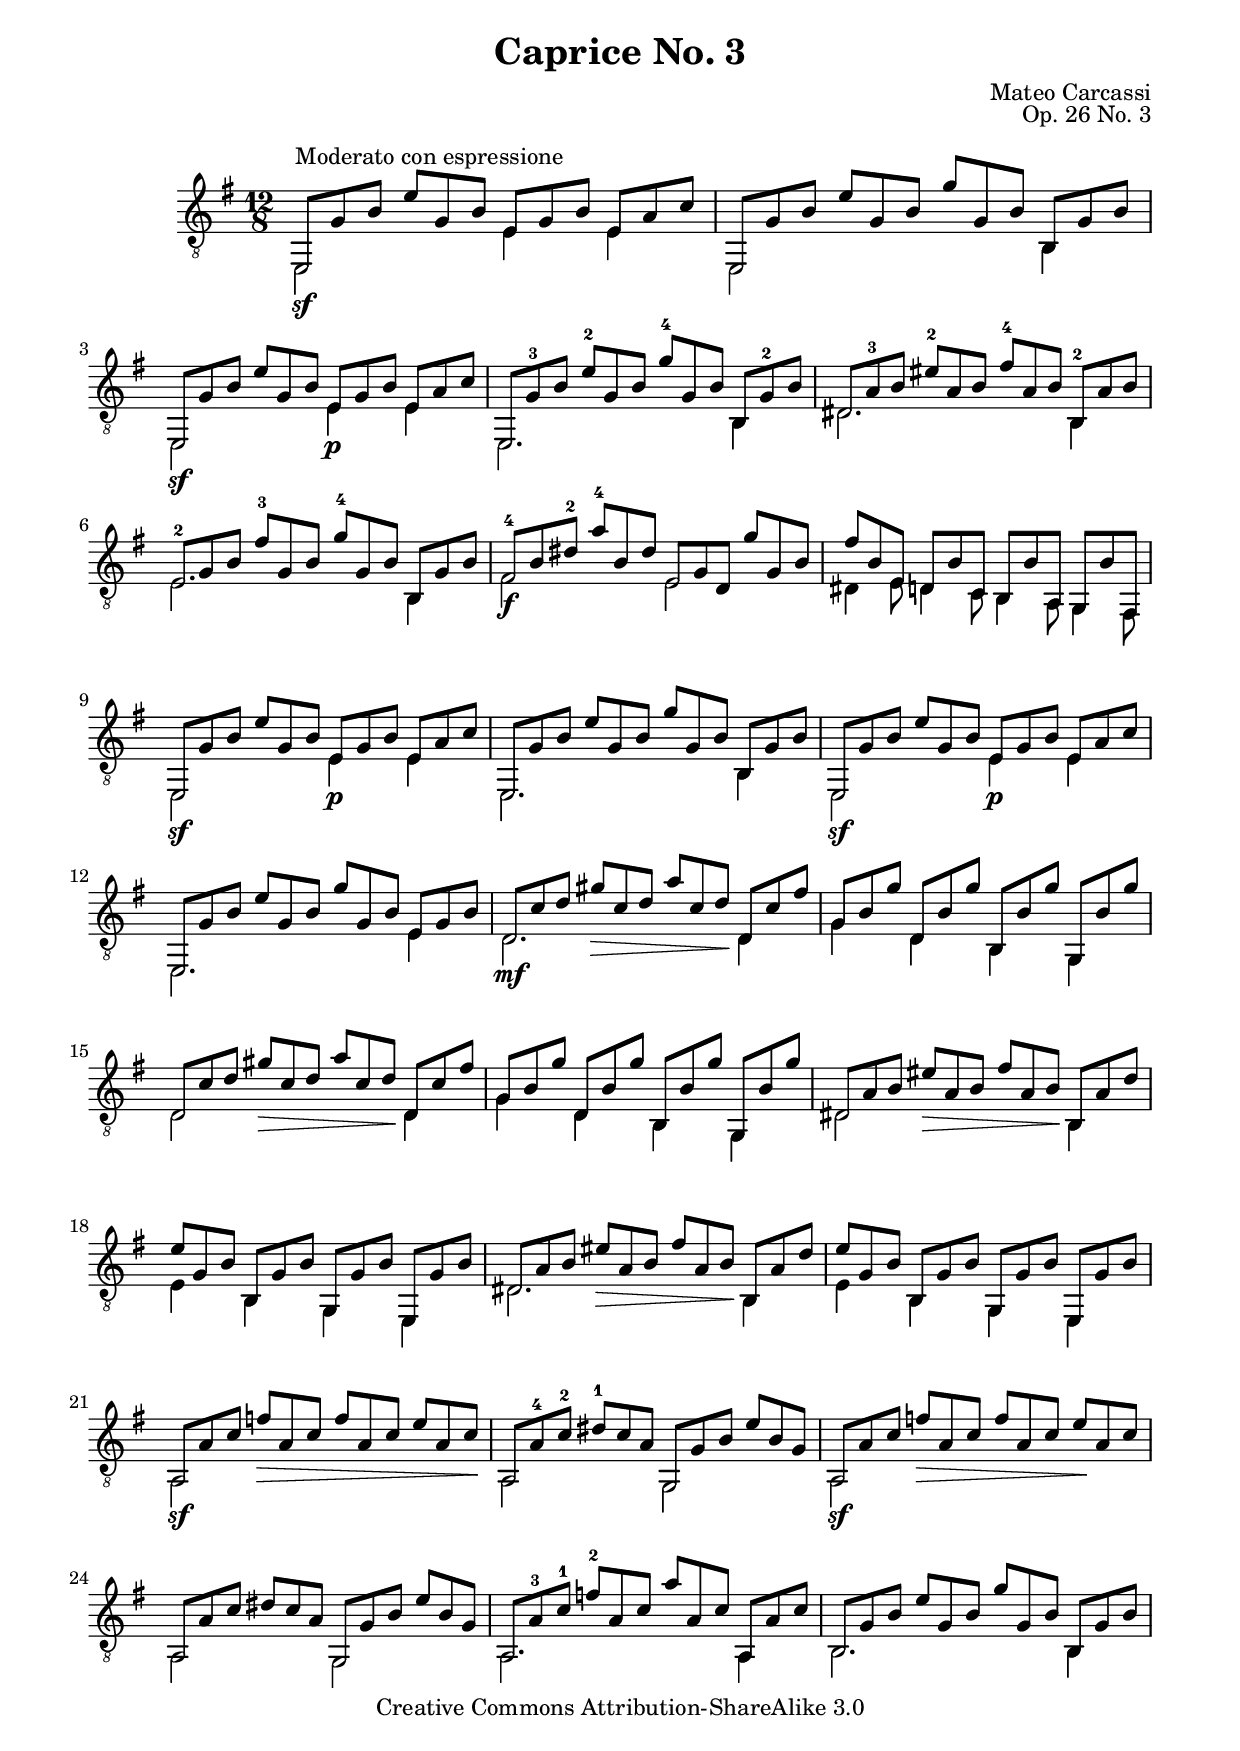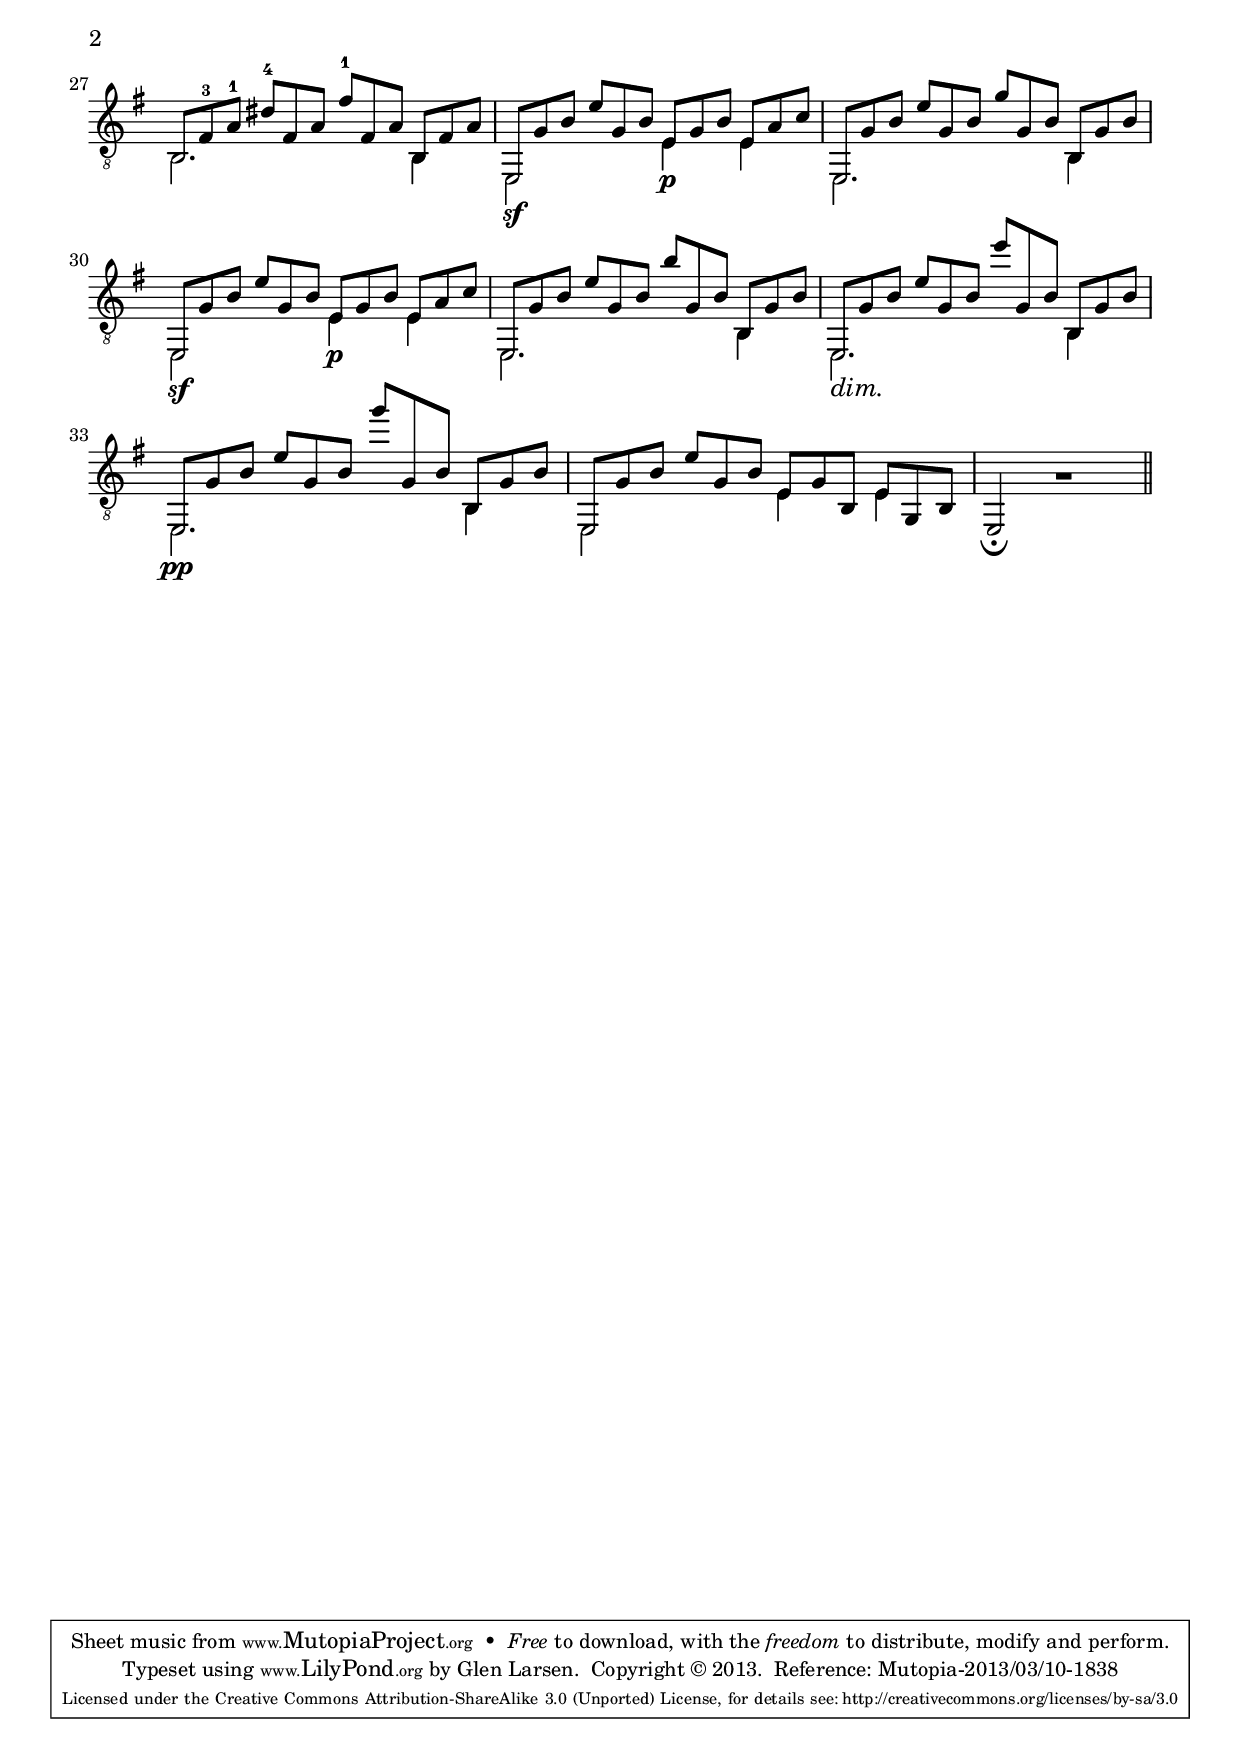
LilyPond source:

\version "2.16.1"

\header {
  title = "Caprice No. 3"
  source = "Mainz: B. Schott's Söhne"
  % Statens musikbibliotek - The Music Library of Sweden
  % Boije 91
  composer = "Mateo Carcassi"
  opus = "Op. 26 No. 3"
  year = "ca. 1827"
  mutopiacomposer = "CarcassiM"
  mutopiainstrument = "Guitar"
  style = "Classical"
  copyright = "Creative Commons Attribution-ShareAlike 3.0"
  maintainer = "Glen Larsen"
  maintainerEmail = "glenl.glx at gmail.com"
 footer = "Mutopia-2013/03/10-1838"
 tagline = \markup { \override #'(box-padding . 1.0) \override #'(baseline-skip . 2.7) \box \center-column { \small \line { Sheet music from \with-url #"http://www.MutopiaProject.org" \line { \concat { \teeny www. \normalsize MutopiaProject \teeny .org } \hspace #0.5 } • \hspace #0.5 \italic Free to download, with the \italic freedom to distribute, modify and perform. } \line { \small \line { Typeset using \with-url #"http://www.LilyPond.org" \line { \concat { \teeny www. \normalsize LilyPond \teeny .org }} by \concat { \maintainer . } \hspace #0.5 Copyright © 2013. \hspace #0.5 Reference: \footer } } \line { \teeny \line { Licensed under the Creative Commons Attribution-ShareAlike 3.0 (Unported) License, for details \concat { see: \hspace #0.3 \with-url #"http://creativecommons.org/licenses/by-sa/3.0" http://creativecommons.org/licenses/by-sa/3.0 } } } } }
}

\paper {
  line-width = 18.0\cm
  markup-system-spacing #'padding = #2
%{ uncomment for note entry
  ragged-bottom = ##t
  ragged-last = ##t
%}
}

commonVar = {
  \override Score.RehearsalMark #'break-align-symbols = #'(clef)
  \override TextSpanner #'staff-padding = #6
  \mergeDifferentlyHeadedOn
  \mergeDifferentlyDottedOn
}

\layout {
  \context {
    \Voice
    \override StringNumber #'stencil = ##f
  }
}


upperVoice = \relative c, {
  \voiceOne
  e8^\markup{"Moderato con espressione"} g' b e g, b e, g b e, a c |
  e,,8 g' b e g, b g' g, b b, g' b |
  e,,8 g' b e g, b e, g b e, a c |
  \barNumberCheck #4
  e,,8 g'-3 b e-2 g, b g'-4 g, b b, g'-2 b |
  dis,8 a'-3 b eis-2 a, b fis'-4 a, b b,-2 a' b |
  e,8-2 g b fis'-3 g, b g'-4 g, b b, g' b |
  fis8-4 b\3 dis-2 a'-4 b,\3 dis e, g d\5 g' g, b |
  \barNumberCheck #8
  fis'8 b, e, d b' c, b b' a, g b' fis, |
  e8 g' b e g, b e, g b e, a c |
  e,,8 g' b e g, b g' g, b b, g' b |
  e,,8 g' b e g, b e, g b e, a c |
  \barNumberCheck #12
  e,,8 g' b e g, b g' g, b e, g b |
  d,8\mf c'\3 d gis\> c,\3 d a' c,\3 d\! d, c' fis |
  g,8 b g' d, b' g' b,, b' g' g,, b' g' |
  d,8 c'\3 d gis\> c,\3 d a' c,\3 d\! d, c' fis |
  \barNumberCheck #16
  g,8 b g' d, b' g' b,, b' g' g,, b' g' |
  d,8 a' b eis\> a, b fis' a, b\! b, a' d |
  e8 g, b b, g' b g, g' b e,, g' b |
  d,8 a' b eis\> a, b fis' a, b\! b, a' d |
  \barNumberCheck #20
  e8 g, b b, g' b g, g' b e,, g' b |
  a,8\sf a' c f\> a, c f a, c e a, c\! |
  a,8 a'-4\4 c-2\3 dis-1 c\3 a\4 g, g' b e b g |
  a,8\sf a' c f\> a, c f a, c e\! a, c |
  \barNumberCheck #24
  a,8 a' c dis c a g, g' b e b g |
  a,8 a'-3 c-1 f-2 a, c a' a, c a, a' c |
  b,8 g' b e g, b g' g, b b, g' b |
  b,8 fis'-3 a-1 dis-4 fis, a fis'-1 fis, a b, fis' a |
  \barNumberCheck #28
  e,8\sf g' b e g, b e,\p g b e, a c |
  e,,8 g' b e g, b g' g, b b, g' b |
  e,,8\sf g' b e g, b e,\p g b e, a c |
  e,,8 g' b e g, b b' g, b b,\6 g' b |
  \barNumberCheck #32
  e,,8 g' b e g, b e' g,, b b,\6 g' b |
  e,,8 g' b e g, b g'' g,, b b,\6 g' b |
  e,,8 g' b e g, b e, g b, e g, b |
  e,2_\fermata g'1\rest
  \bar "||"
}

lowerVoice = \relative c, {
  \voiceTwo
  e2\sf s4 e'4 s8 e4 s8 |
  e,2 s2 s8 b'4 s8 |
  e,2\sf s4 e'\p s8 e4 s8 |

  e,2. s4. b'4 s8 |
  dis2. s4. b4 s8 |
  e2.  s4. b4 s8 |
  fis'2\f s4 e2 s4 |

  dis4 e8 d4 c8 b4 a8 g4 fis8 |
  e2\sf s4 e'4\p s8 e4 s8 |
  e,2. s4. b'4 s8 |
  e,2\sf s4 e'4\p s8 e4 s8 |

  e,2. s4. e'4 s8 |
  d2. s4. d4 s8 |
  g4 s8 d4 s8 b4 s8 g4 s8 |
  d'2 s2 s8 d4 s8 |

  g4 s8 d4 s8 b4 s8 g4 s8 |
  dis'2 s2 s8 b4 s8 |
  e4 s8 b4 s8 g4 s8 e4 s8 |
  dis'2. s4. b4 s8 |

  e4 s8 b4 s8 g4 s8 e4 s8 |
  a2 s2 s2 |
  a2 s4 g2 s4 |
  a2 s2*2 |

  a2 s4 g2 s4 |
  a2. s4. a4 s8 |
  b2. s4. b4 s8 |
  b2. s4. b4 s8 |

  e,2 s4 e'4 s8 e4 s8 |
  e,2. s4. b'4 s8 |
  e,2 s4 e'4 s8 e4 s8 |
  e,2. s4. b'4\6 s8 |
  \override DynamicTextSpanner #'style = #'none
  e,2.\dim s4. b'4\6 s8 |
  e,2.\pp s4. b'4\6 s8 |
  e,2 s4 e' s8 e4 s8
}


\score {
  <<
    \new Staff = "Guitar" \with {
      midiInstrument = #"acoustic guitar (nylon)"
      midiMinimumVolume = #0.3
      midiMaximumVolume = #0.6
    } <<
      \commonVar
      \clef "treble_8"
      \key e \minor \time 12/8
      \context Voice = "upperVoice" \upperVoice
      \context Voice = "lowerVoice" \lowerVoice
    >>
%{
    \new TabStaff = "guitar tab" \with {
      restrainOpenStrings = ##t
    }
    <<
      \clef moderntab
      \context TabVoice = "upperVoice" \upperVoice
      \context TabVoice = "lowerVoice" \lowerVoice
    >>
%}
  >>
  \layout {}
  \midi {
    \tempo 4 = 120
  }
}
